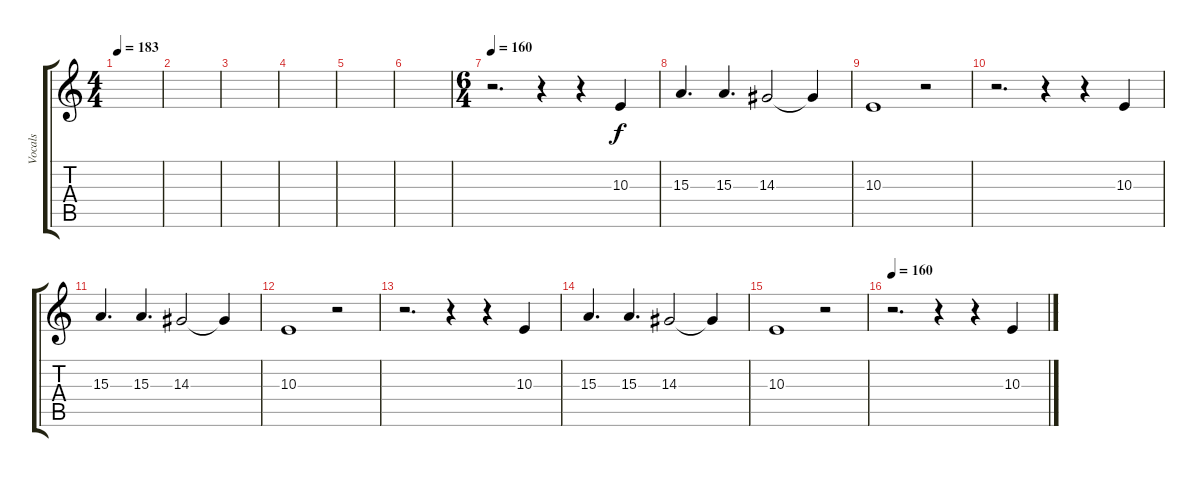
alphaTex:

\track ("Vocals" "Vocals") {instrument lead2sawtooth}
\staff {score tabs}
\tuning (Eb4 Bb3 Gb3 Db3 Ab2 Db2) {hide}
\ts (4 4)
\tempo 183
\clef g2
\ks c
|
|
|
|
|
|
\ts (6 4)
\tempo 160
r.2{d} r.4 r.4 10.3.4 |
15.3.4{d} 15.3.4{d} 14.3.2 14.3{t}.4 |
10.3.1 r.2 |
r.2{d} r.4 r.4 10.3.4 |
15.3.4{d} 15.3.4{d} 14.3.2 14.3{t}.4 |
10.3.1 r.2 |
r.2{d} r.4 r.4 10.3.4 |
15.3.4{d} 15.3.4{d} 14.3.2 14.3{t}.4 |
10.3.1 r.2 |
\tempo 160
r.2{d} r.4 r.4 10.3.4
